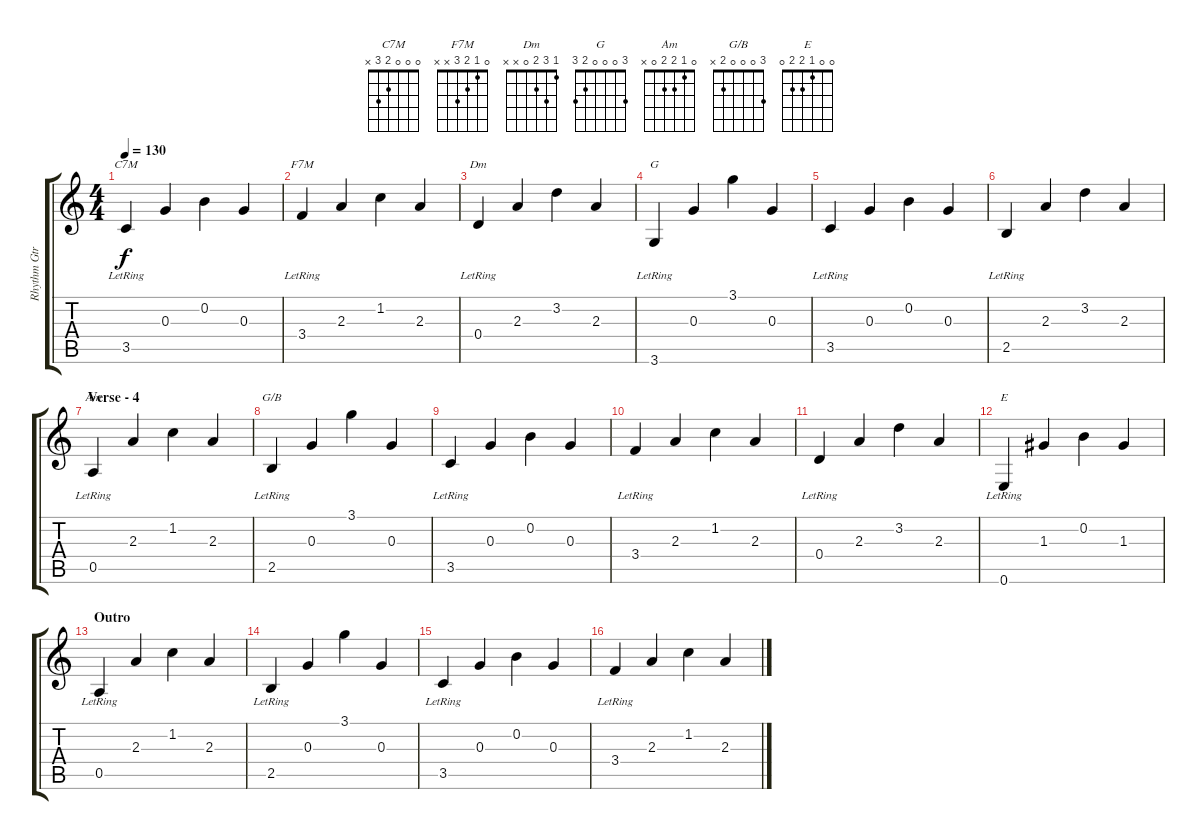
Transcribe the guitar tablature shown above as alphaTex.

\track ("Rhythm Gtr. 1" "Rhythm Gtr") {instrument electricguitarjazz}
\staff {score tabs}
\tuning (E4 B3 G3 D3 A2 E2) {hide}
\chord ("C7M" 0 0 0 2 3 x)
\chord ("F7M" 0 1 2 3 x x)
\chord ("Dm" 1 3 2 0 x x)
\chord ("G" 3 0 0 0 2 3)
\chord ("Am" 0 1 2 2 0 x)
\chord ("G/B" 3 0 0 0 2 x)
\chord ("E" 0 0 1 2 2 0)
\ts (4 4)
\tempo 130
\clef g2
\ks c
3.5{lr}.4{ch "C7M" dy f} 0.3.4 0.2.4 0.3.4 |
3.4{lr}.4{ch "F7M"} 2.3.4 1.2.4 2.3.4 |
0.4{lr}.4{ch "Dm"} 2.3.4 3.2.4 2.3.4 |
3.6{lr}.4{ch "G"} 0.3.4 3.1.4 0.3.4 |
3.5{lr}.4 0.3.4 0.2.4 0.3.4 |
2.5{lr}.4 2.3.4 3.2.4 2.3.4 |
\section ("" "Verse - 4")
0.5{lr}.4{ch "Am"} 2.3.4 1.2.4 2.3.4 |
2.5{lr}.4{ch "G/B"} 0.3.4 3.1.4 0.3.4 |
3.5{lr}.4 0.3.4 0.2.4 0.3.4 |
3.4{lr}.4 2.3.4 1.2.4 2.3.4 |
0.4{lr}.4 2.3.4 3.2.4 2.3.4 |
0.6{lr}.4{ch "E"} 1.3.4 0.2.4 1.3.4 |
\section ("" "Outro")
0.5{lr}.4 2.3.4 1.2.4 2.3.4 |
2.5{lr}.4 0.3.4 3.1.4 0.3.4 |
3.5{lr}.4 0.3.4 0.2.4 0.3.4 |
3.4{lr}.4 2.3.4 1.2.4 2.3.4
